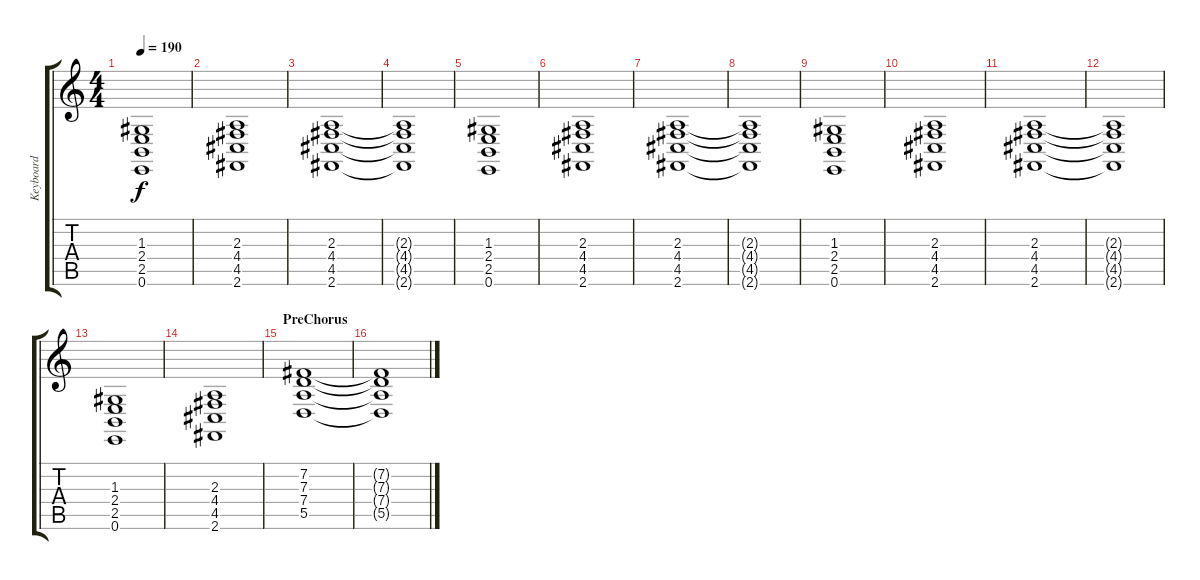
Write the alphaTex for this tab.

\track ("Keyboard" "Keyboard") {instrument stringensemble1}
\staff {score tabs}
\tuning (E4 B3 G3 D3 A2 E2) {hide}
\ts (4 4)
\tempo 190
\clef g2
\ks c
(1.3 2.4 2.5 0.6).1{dy f} |
(2.3 4.4 4.5 2.6).1 |
(2.3 4.4 4.5 2.6).1 |
(2.3{t} 4.4{t} 4.5{t} 2.6{t}).1 |
(1.3 2.4 2.5 0.6).1 |
(2.3 4.4 4.5 2.6).1 |
(2.3 4.4 4.5 2.6).1 |
(2.3{t} 4.4{t} 4.5{t} 2.6{t}).1 |
(1.3 2.4 2.5 0.6).1 |
(2.3 4.4 4.5 2.6).1 |
(2.3 4.4 4.5 2.6).1 |
(2.3{t} 4.4{t} 4.5{t} 2.6{t}).1 |
(1.3 2.4 2.5 0.6).1 |
(2.3 4.4 4.5 2.6).1 |
\section ("" "PreChorus")
(7.2 7.3 7.4 5.5).1 |
(7.2{t} 7.3{t} 7.4{t} 5.5{t}).1
